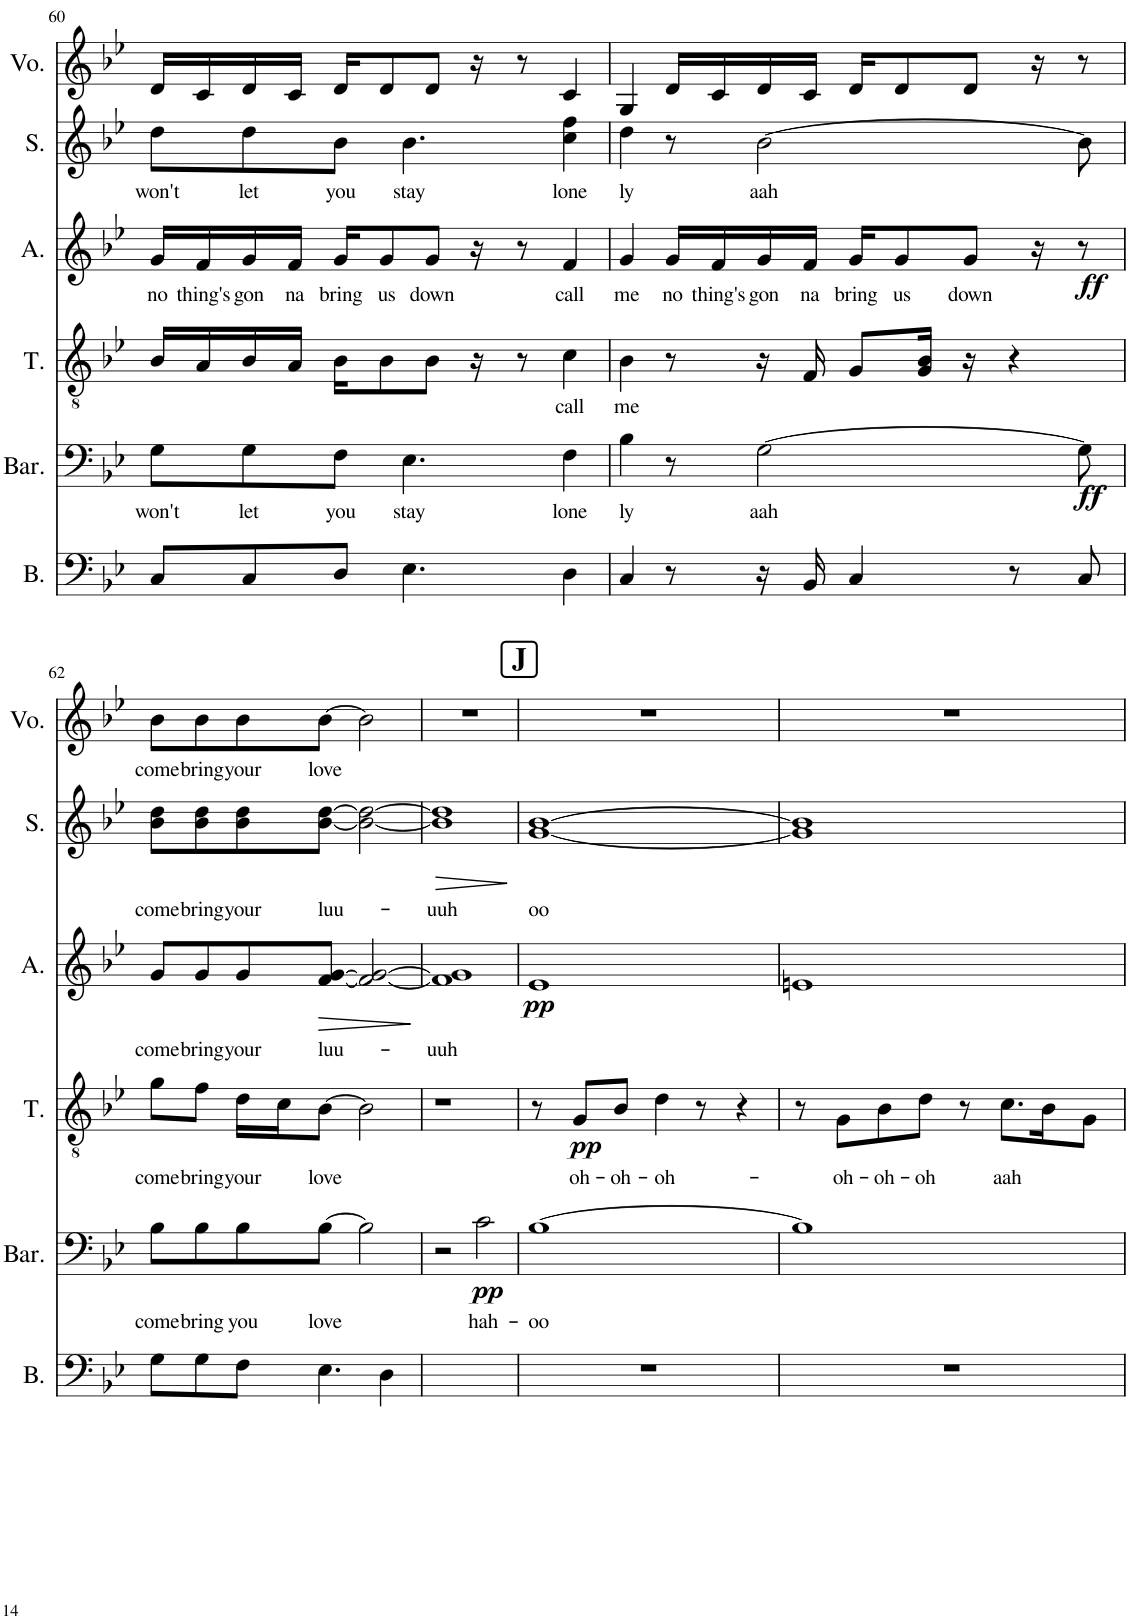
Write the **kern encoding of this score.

**kern	**kern	**text	**dynam	**kern	**text	**dynam	**kern	**text	**dynam	**kern	**text	**dynam	**kern	**text
*part6	*part5	*part5	*part5	*part4	*part4	*part4	*part3	*part3	*part3	*part2	*part2	*part2	*part1	*part1
*staff6	*staff5	*staff5	*staff5	*staff4	*staff4	*staff4	*staff3	*staff3	*staff3	*staff2	*staff2	*staff2	*staff1	*staff1
*I"Bass	*I"Baritone	*	*	*I"Tenor	*	*	*I"Alto	*	*	*I"Soprano	*	*	*I"Voice	*
*I'B.	*I'Bar.	*	*	*I'T.	*	*	*I'A.	*	*	*I'S.	*	*	*I'Vo.	*
!!LO:PB:g=z
*clefF4	*clefF4	*	*	*clefGv2	*	*	*clefG2	*	*	*clefG2	*	*	*clefG2	*
*k[b-e-]	*k[b-e-]	*	*	*k[b-e-]	*	*	*k[b-e-]	*	*	*k[b-e-]	*	*	*k[b-e-]	*
*B-:	*B-:	*	*	*B-:	*	*	*B-:	*	*	*B-:	*	*	*B-:	*
*M4/4	*M4/4	*	*	*M4/4	*	*	*M4/4	*	*	*M4/4	*	*	*M4/4	*
=60	=60	=60	=60	=60	=60	=60	=60	=60	=60	=60	=60	=60	=60	=60
!	!	!LO:LY:b	!	!	!	!	!	!LO:LY:b	!	!	!LO:LY:b	!	!	!
8C/L	8G\L	won't	.	16B-/LL	.	.	16g/LL	no	.	8dd\L	won't	.	16d/LL	.
!	!	!	!	!	!	!	!	!LO:LY:b	!	!	!	!	!	!
.	.	.	.	16A/	.	.	16f/	thing's	.	.	.	.	16c/	.
!	!	!LO:LY:b	!	!	!	!	!	!LO:LY:b	!	!	!LO:LY:b	!	!	!
8C/	8G\	let	.	16B-/	.	.	16g/	gon	.	8dd\	let	.	16d/	.
!	!	!	!	!	!	!	!	!LO:LY:b	!	!	!	!	!	!
.	.	.	.	16A/JJ	.	.	16f/JJ	na	.	.	.	.	16c/JJ	.
!	!	!LO:LY:b	!	!	!	!	!	!LO:LY:b	!	!	!LO:LY:b	!	!	!
8D/J	8F\J	you	.	16B-\KL	.	.	16g/KL	bring	.	8b-\J	you	.	16d/KL	.
!	!	!	!	!	!	!	!	!LO:LY:b	!	!	!	!	!	!
.	.	.	.	8B-\	.	.	8g/	us	.	.	.	.	8d/	.
!	!	!LO:LY:b	!	!	!	!	!	!	!	!	!LO:LY:b	!	!	!
4.E-\	4.E-\	stay	.	.	.	.	.	.	.	4.b-\	stay	.	.	.
!	!	!	!	!	!	!	!	!LO:LY:b	!	!	!	!	!	!
.	.	.	.	8B-\J	.	.	8g/J	down	.	.	.	.	8d/J	.
.	.	.	.	16r	.	.	16r	.	.	.	.	.	16r	.
.	.	.	.	8r	.	.	8r	.	.	.	.	.	8r	.
!	!	!LO:LY:b	!	!	!LO:LY:b	!	!	!LO:LY:b	!	!	!LO:LY:b	!	!	!
4D\	4F\	lone	.	4c\	call	.	4f/	call	.	4cc\ 4ff\	lone	.	4c/	.
=61	=61	=61	=61	=61	=61	=61	=61	=61	=61	=61	=61	=61	=61	=61
!	!	!LO:LY:b	!	!	!LO:LY:b	!	!	!LO:LY:b	!	!	!LO:LY:b	!	!	!
4C/	4B-\	ly	.	4B-\	me	.	4g/	me	.	4dd\	ly	.	4G/	.
!	!	!	!	!	!	!	!	!LO:LY:b	!	!	!	!	!	!
8r	8r	.	.	8r	.	.	16g/LL	no	.	8r	.	.	16d/LL	.
!	!	!	!	!	!	!	!	!LO:LY:b	!	!	!	!	!	!
.	.	.	.	.	.	.	16f/	thing's	.	.	.	.	16c/	.
!	!	!LO:LY:b	!	!	!	!	!	!LO:LY:b	!	!	!LO:LY:b	!	!	!
16r	[2G\	aah	.	16r	.	.	16g/	gon	.	[2b-\	aah	.	16d/	.
!	!	!	!	!	!	!	!	!LO:LY:b	!	!	!	!	!	!
16BB-/	.	.	.	16F/	.	.	16f/JJ	na	.	.	.	.	16c/JJ	.
!	!	!	!	!	!	!	!	!LO:LY:b	!	!	!	!	!	!
4C/	.	.	.	8G/L	.	.	16g/KL	bring	.	.	.	.	16d/KL	.
!	!	!	!	!	!	!	!	!LO:LY:b	!	!	!	!	!	!
.	.	.	.	.	.	.	8g/	us	.	.	.	.	8d/	.
.	.	.	.	16G/ 16B-/Jk	.	.	.	.	.	.	.	.	.	.
!	!	!	!	!	!	!	!	!LO:LY:b	!	!	!	!	!	!
.	.	.	.	16r	.	.	8g/J	down	.	.	.	.	8d/J	.
8r	.	.	.	4r	.	.	.	.	.	.	.	.	.	.
.	.	.	.	.	.	.	16r	.	.	.	.	.	16r	.
!	!	!	!LO:DY:b	!	!	!	!	!	!LO:DY:b	!	!	!	!	!
8C/	8G\]	.	ff	.	.	.	8r	.	ff	8b-\]	.	.	8r	.
!!LO:LB:g=z
=62	=62	=62	=62	=62	=62	=62	=62	=62	=62	=62	=62	=62	=62	=62
!	!	!LO:LY:b	!	!	!LO:LY:b	!	!	!LO:LY:b	!	!	!LO:LY:b	!	!	!LO:LY:b
8G\L	8B-\L	come	.	8g\L	come	.	8g/L	come	.	8b-\ 8dd\L	come	.	8b-\L	come
!	!	!LO:LY:b	!	!	!LO:LY:b	!	!	!LO:LY:b	!	!	!LO:LY:b	!	!	!LO:LY:b
8G\	8B-\	bring	.	8f\J	bring	.	8g/	bring	.	8b-\ 8dd\	bring	.	8b-\	bring
!	!	!LO:LY:b	!	!	!LO:LY:b	!	!	!LO:LY:b	!	!	!LO:LY:b	!	!	!LO:LY:b
8F\J	8B-\	you	.	16d\LL	your	.	8g/	your	.	8b-\ 8dd\	your	.	8b-\	your
.	.	.	.	16c\J	.	.	.	.	.	.	.	.	.	.
!	!	!LO:LY:b	!	!	!LO:LY:b	!	!	!LO:LY:b	!LO:HP:b	!	!LO:LY:b	!	!	!LO:LY:b
4.E-\	[8B-\J	love	.	[8B-\J	love	.	[8f/ [8g/J	luu-	>	[8b-\ [8dd\J	luu-	.	[8b-\J	love
.	2B-\]	.	.	2B-\]	.	.	2f/_ 2g/_	.	.	2b-\_ 2dd\_	.	.	2b-\]	.
4D\	.	.	.	.	.	.	.	.	.	.	.	.	.	.
.	.	.	.	.	.	.	.	.	]	.	.	.	.	.
=63	=63	=63	=63	=63	=63	=63	=63	=63	=63	=63	=63	=63	=63	=63
!	!	!	!	!	!	!	!	!LO:LY:b	!	!	!LO:LY:b	!LO:HP:b	!	!
1ryy	2r	.	.	1r	.	.	1f] 1g]	-uuh	.	1b-] 1dd]	-uuh	>	1r	.
!	!	!LO:LY:b	!LO:DY:b	!	!	!	!	!	!	!	!	!	!	!
.	2c\	hah-	pp	.	.	.	.	.	.	.	.	.	.	.
.	.	.	.	.	.	.	.	.	.	.	.	]	.	.
!!LO:REH:place=s1:a:B:cj:fs=14:t=J
=64	=64	=64	=64	=64	=64	=64	=64	=64	=64	=64	=64	=64	=64	=64
!	!	!LO:LY:b	!	!	!	!	!	!	!LO:DY:b	!	!LO:LY:b	!	!	!
1r	[1B-	-oo	.	8r	.	.	1e-	.	pp	[1g [1b-	oo	.	1r	.
!	!	!	!	!	!LO:LY:b	!LO:DY:b	!	!	!	!	!	!	!	!
.	.	.	.	8G/L	oh-	pp	.	.	.	.	.	.	.	.
!	!	!	!	!	!LO:LY:b	!	!	!	!	!	!	!	!	!
.	.	.	.	8B-/J	-oh-	.	.	.	.	.	.	.	.	.
!	!	!	!	!	!LO:LY:b	!	!	!	!	!	!	!	!	!
.	.	.	.	4d\	-oh-	.	.	.	.	.	.	.	.	.
.	.	.	.	8r	.	.	.	.	.	.	.	.	.	.
.	.	.	.	4r	.	.	.	.	.	.	.	.	.	.
=65	=65	=65	=65	=65	=65	=65	=65	=65	=65	=65	=65	=65	=65	=65
1r	1B-]	.	.	8r	.	.	1en	.	.	1g] 1b-]	.	.	1r	.
!	!	!	!	!	!LO:LY:b	!	!	!	!	!	!	!	!	!
.	.	.	.	8G\L	-oh-	.	.	.	.	.	.	.	.	.
!	!	!	!	!	!LO:LY:b	!	!	!	!	!	!	!	!	!
.	.	.	.	8B-\	-oh-	.	.	.	.	.	.	.	.	.
!	!	!	!	!	!LO:LY:b	!	!	!	!	!	!	!	!	!
.	.	.	.	8d\J	-oh	.	.	.	.	.	.	.	.	.
.	.	.	.	8r	.	.	.	.	.	.	.	.	.	.
!	!	!	!	!	!LO:LY:b	!	!	!	!	!	!	!	!	!
.	.	.	.	8.c\L	aah	.	.	.	.	.	.	.	.	.
.	.	.	.	16B-\K	.	.	.	.	.	.	.	.	.	.
.	.	.	.	8G\J	.	.	.	.	.	.	.	.	.	.
=	=	=	=	=	=	=	=	=	=	=	=	=	=	=
*-	*-	*-	*-	*-	*-	*-	*-	*-	*-	*-	*-	*-	*-	*-
